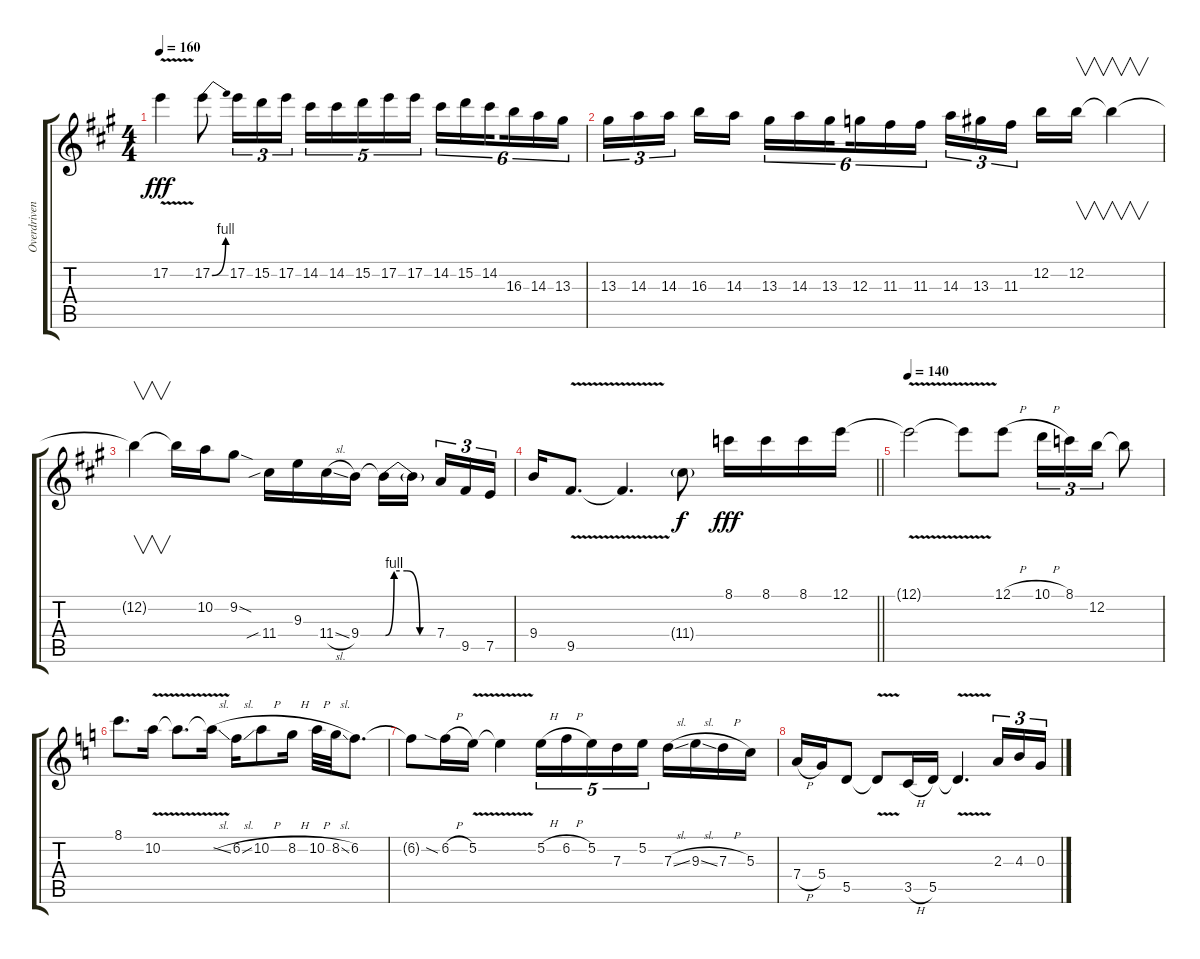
\track ("Overdriven" "Overdriven") {instrument overdrivenguitar}
\staff {score tabs}
\tuning (E4 B3 G3 D3 A2 E2) {hide}
\ts (4 4)
\tempo 160
\clef g2
\ks a
17.2{v t}.4{dy fff} 17.2{be (bend 0 0 60 4)}.8 17.2.16{tu (3 2)} 15.2.16{tu (3 2)} 17.2.16{tu (3 2)} 14.2.16{tu (5 4)} 14.2.16{tu (5 4)} 15.2.16{tu (5 4)} 17.2.16{tu (5 4)} 17.2.16{tu (5 4)} 14.2.16{tu (6 4)} 15.2.16{tu (6 4)} 14.2.16{tu (6 4) beam splitsecondary} 16.3.16{tu (6 4)} 14.3.16{tu (6 4)} 13.3.16{tu (6 4)} |
13.3.16{tu (3 2)} 14.3.16{tu (3 2)} 14.3.16{tu (3 2) beam splitsecondary} 16.3.16 14.3.16 13.3.16{tu (6 4)} 14.3.16{tu (6 4)} 13.3.16{tu (6 4) beam splitsecondary} 12.3.16{tu (6 4)} 11.3.16{tu (6 4)} 11.3.16{tu (6 4)} 14.3.16{tu (3 2)} 13.3.16{tu (3 2)} 11.3.16{tu (3 2) beam splitsecondary} 12.2.16 12.2.16{v} 12.2{t}.4{v} |
12.2{t}.4{v} 12.2{t}.16 10.2.16 9.2{sod}.8 11.4{sib}.16 9.3.16 11.4{sl}.16 9.4.16 9.4{be (custom 0 0 10 4 25 4 40 0 60 0) t}.16 9.4{t}.16{beam splitsecondary} 7.4.16{tu (3 2)} 9.5.16{tu (3 2)} 7.5.16{tu (3 2)} |
\barLineRight lightlight
9.4.16 9.5{v}.8{d} 9.5{t}.4{d} 11.4{g}.8{dy f} 8.1.16{dy fff} 8.1.16 8.1.16 12.1.16 |
\tempo 140
12.1{v t}.2 12.1{t}.8 12.1{h}.8 10.1{h}.16{tu (3 2)} 8.1.16{tu (3 2)} 12.2.16{tu (3 2)} 12.2{t}.8 |
\ks c
8.1.8{d} 10.2{v}.16 10.2{v t}.8{d} 10.2{sl t}.16 6.2{sl}.16 10.2{h}.8 8.2{h}.16 10.2{h}.32 8.2{sl}.32 6.2.8{d} |
6.2{t}.8 6.2{sia h}.16 5.2{v}.16 5.2{v t}.4 5.2{h}.16{tu (5 4)} 6.2{h}.16{tu (5 4)} 5.2.16{tu (5 4)} 7.3.16{tu (5 4)} 5.2.16{tu (5 4)} 7.3{sl}.16 9.3{sl}.16 7.3{h}.16 5.3.16 |
7.4{h}.16 5.4.16 5.5.8 5.5{v t}.8 3.5{h}.16 5.5.16 5.5{v t}.4{d} 2.3.16{tu (3 2)} 4.3.16{tu (3 2)} 0.3.16{tu (3 2)}
